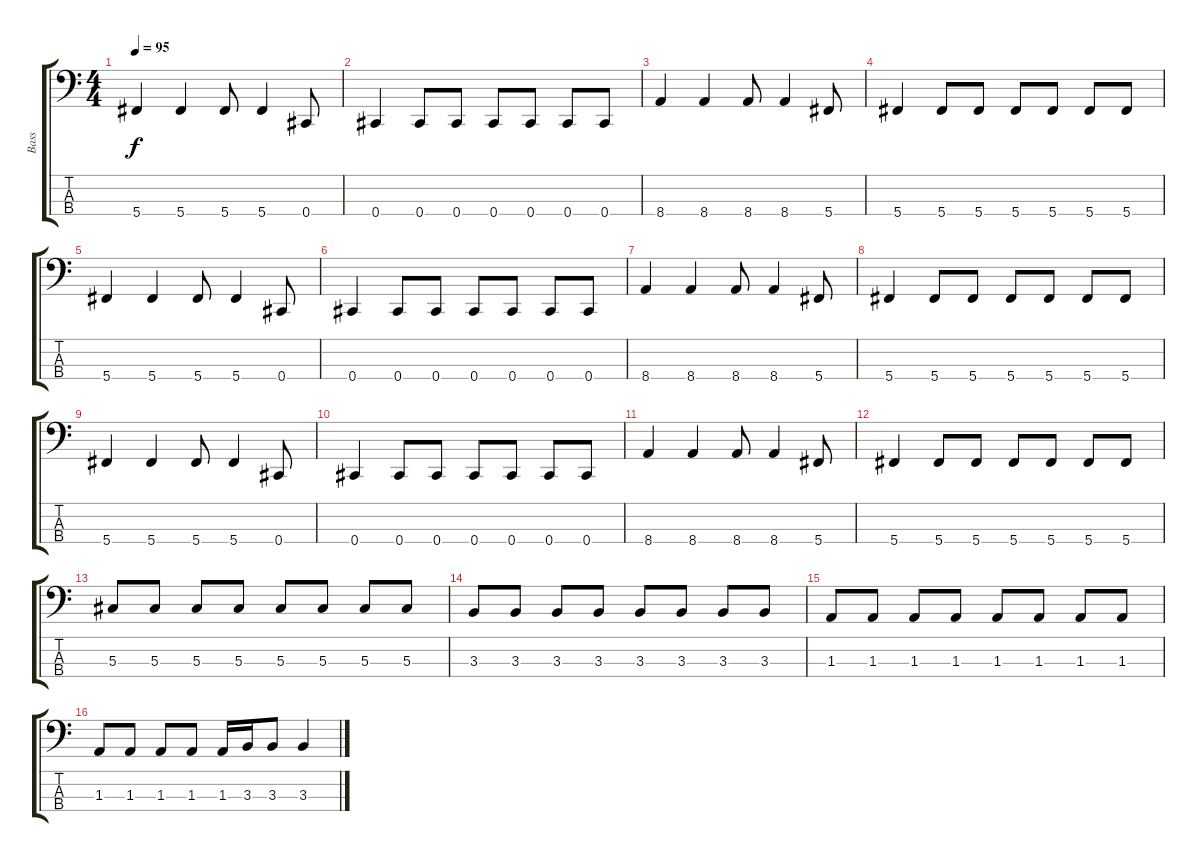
\track ("Bass" "Bass") {instrument electricbassfinger}
\staff {score tabs}
\tuning (Gb2 Db2 Ab1 Db1) {hide}
\ts (4 4)
\tempo 95
\clef f4
\ks c
5.4.4{dy f} 5.4.4 5.4.8 5.4.4 0.4.8 |
0.4.4 0.4.8 0.4.8 0.4.8 0.4.8 0.4.8 0.4.8 |
8.4.4 8.4.4 8.4.8 8.4.4 5.4.8 |
5.4.4 5.4.8 5.4.8 5.4.8 5.4.8 5.4.8 5.4.8 |
5.4.4 5.4.4 5.4.8 5.4.4 0.4.8 |
0.4.4 0.4.8 0.4.8 0.4.8 0.4.8 0.4.8 0.4.8 |
8.4.4 8.4.4 8.4.8 8.4.4 5.4.8 |
5.4.4 5.4.8 5.4.8 5.4.8 5.4.8 5.4.8 5.4.8 |
5.4.4 5.4.4 5.4.8 5.4.4 0.4.8 |
0.4.4 0.4.8 0.4.8 0.4.8 0.4.8 0.4.8 0.4.8 |
8.4.4 8.4.4 8.4.8 8.4.4 5.4.8 |
5.4.4 5.4.8 5.4.8 5.4.8 5.4.8 5.4.8 5.4.8 |
5.3.8 5.3.8 5.3.8 5.3.8 5.3.8 5.3.8 5.3.8 5.3.8 |
3.3.8 3.3.8 3.3.8 3.3.8 3.3.8 3.3.8 3.3.8 3.3.8 |
1.3.8 1.3.8 1.3.8 1.3.8 1.3.8 1.3.8 1.3.8 1.3.8 |
1.3.8 1.3.8 1.3.8 1.3.8 1.3.16 3.3.16 3.3.8 3.3.4
